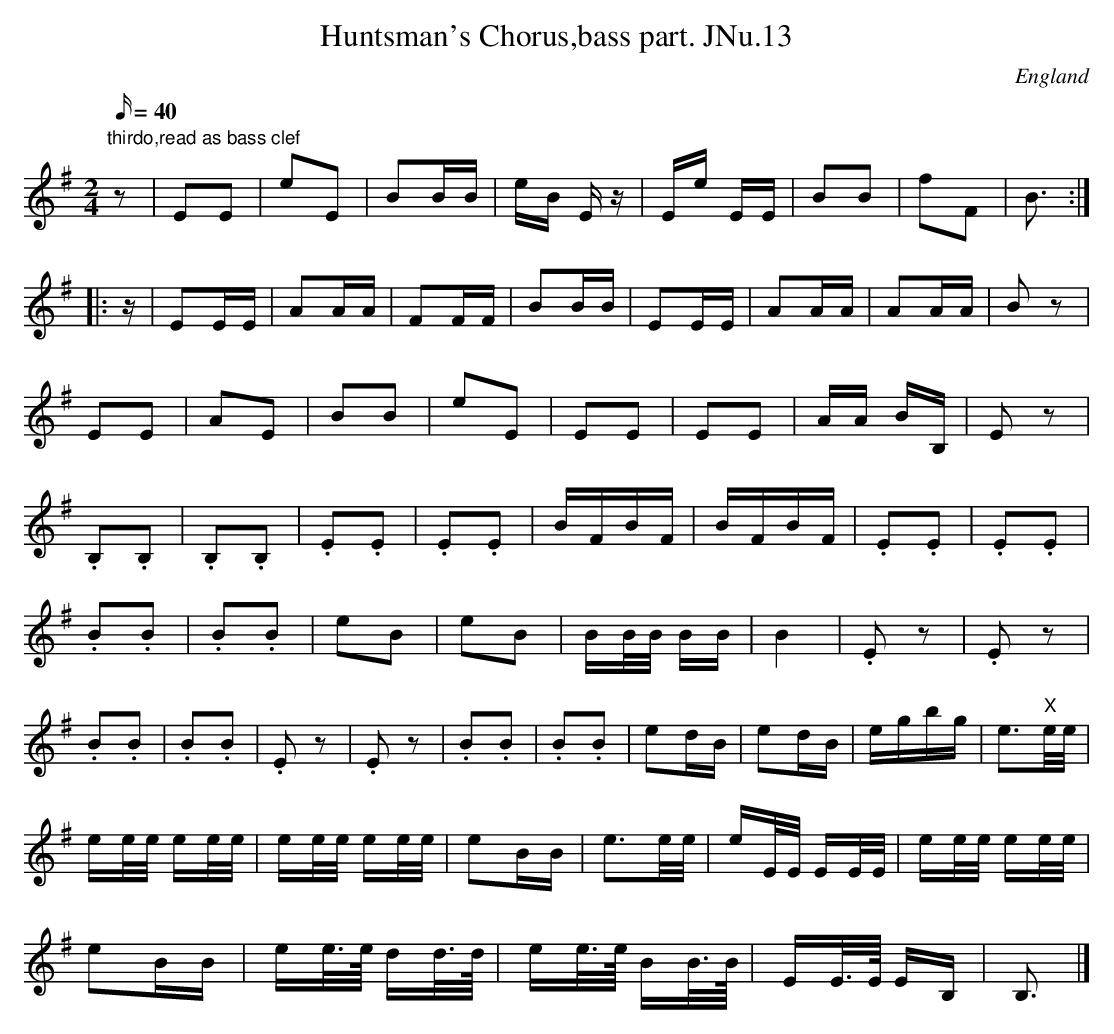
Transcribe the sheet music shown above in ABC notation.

X:1
T:Huntsman's Chorus,bass part. JNu.13
M:2/4
Q:40
O:England
K:G
"thirdo,read as bass clef"z2|E2E2|e2E2|B2BB|eB Ez|Ee EE|B2B2|f2F2|B3::!
z|E2EE|A2AA|F2FF|B2BB|E2EE|A2AA|A2AA|B2z2|!
E2E2|A2E2|B2B2|e2E2|E2E2|E2E2|AA BB,|E2z2|!
.B,2.B,2|.B,2.B,2|.E2.E2|.E2.E2|BFBF|BFBF|.E2.E2|.E2.E2|!
.B2.B2|.B2.B2|e2B2|e2B2|BB/B/ BB|B4|
.E2z2|.E2z2|!
.B2.B2|.B2.B2|.E2z2|.E2z2|.B2.B2|
.B2.B2|e2dB|e2dB|egbg|e3"X"e/e/|!
ee/e/ ee/e/|ee/e/ ee/e/|e2BB|e3e/e/|eE/E/ EE/E/|ee/e/ ee/e/|!
e2BB|ee3/4e/4 dd3/4d/4|ee3/4e/4 BB3/4B/4|EE3/4E/4 EB,|B,3|]
